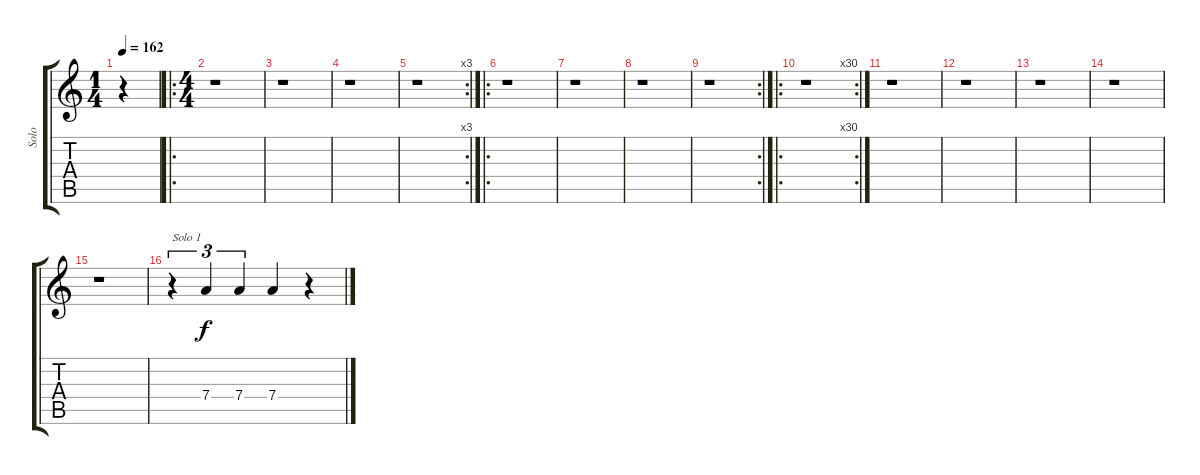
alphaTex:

\track ("Solo" "Solo") {instrument distortionguitar}
\staff {score tabs}
\tuning (E4 B3 G3 D3 A2 E2) {hide}
\ts (1 4)
\tempo 162
\clef g2
\ks c
r.4{dy f instrument distortionguitar} |
\ro
\ts (4 4)
r.1 |
r.1 |
r.1 |
\rc 3
r.1 |
\ro
r.1 |
r.1 |
r.1 |
\rc 2
r.1 |
\ro
\rc 30
r.1 |
r.1 |
r.1 |
r.1 |
r.1 |
r.1 |
r.4{tu (3 2) txt "Solo 1"} 7.4.4{tu (3 2)} 7.4.4{tu (3 2)} 7.4.4 r.4
